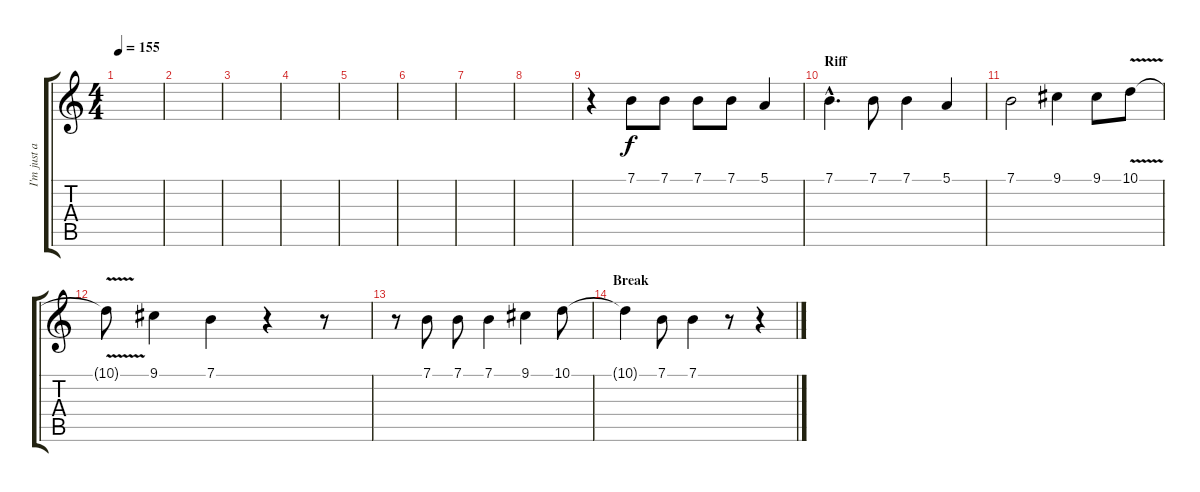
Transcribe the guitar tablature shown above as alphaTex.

\track ("I'm just a dog-eared page..." "I'm just a") {instrument lead6voice}
\staff {score tabs}
\tuning (E4 B3 G3 D3 A2 E2) {hide}
\ts (4 4)
\tempo 155
\clef g2
\ks c
|
|
|
|
|
|
|
|
r.4 7.1.8 7.1.8 7.1.8 7.1.8 5.1.4 |
\section ("" "Riff")
7.1{hac}.4{d} 7.1.8 7.1.4 5.1.4 |
7.1.2 9.1.4 9.1.8 10.1{v}.8 |
10.1{t}.8 9.1.4 7.1.4 r.4 r.8 |
r.8 7.1.8 7.1.8 7.1.4 9.1.4 10.1.8 |
\section ("" "Break")
10.1{t}.4 7.1.8 7.1.4 r.8 r.4
